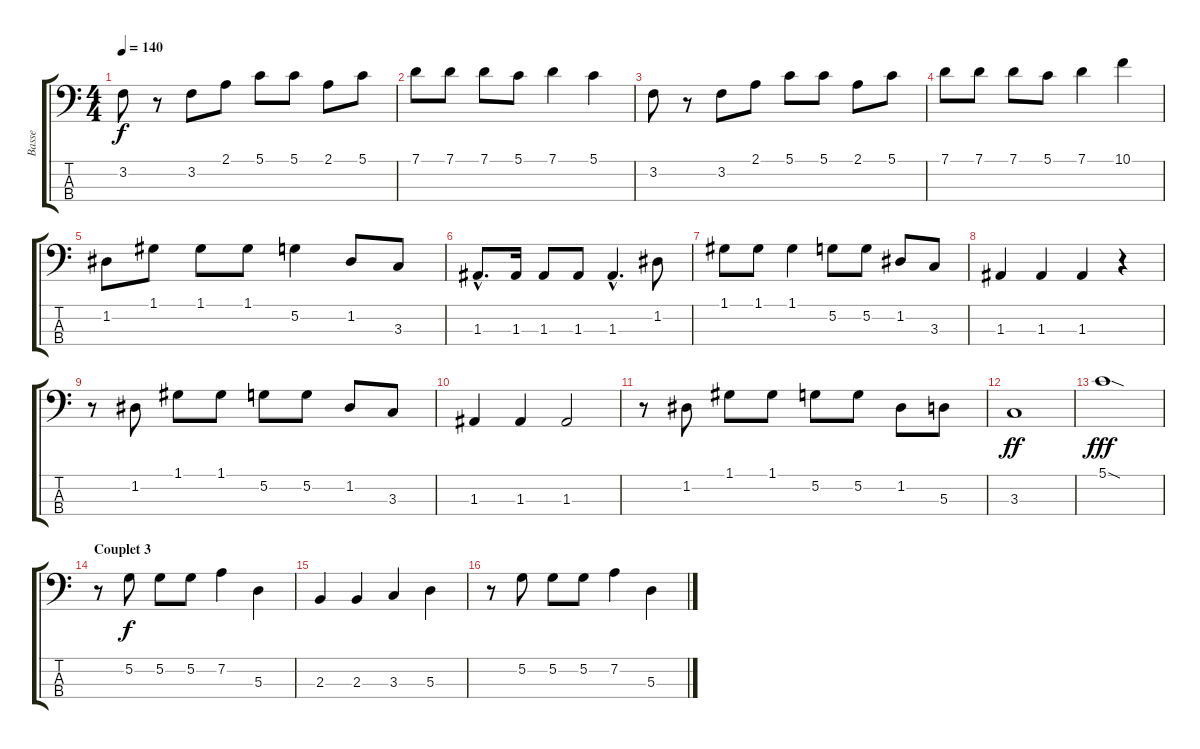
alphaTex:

\track ("Basse" "Basse") {instrument electricbasspick}
\staff {score tabs}
\tuning (G2 D2 A1 E1) {hide}
\ts (4 4)
\tempo 140
\clef f4
\ks c
3.2.8{dy f} r.8 3.2.8 2.1.8 5.1.8 5.1.8 2.1.8 5.1.8 |
7.1.8 7.1.8 7.1.8 5.1.8 7.1.4 5.1.4 |
3.2.8 r.8 3.2.8 2.1.8 5.1.8 5.1.8 2.1.8 5.1.8 |
7.1.8 7.1.8 7.1.8 5.1.8 7.1.4 10.1.4 |
1.2.8 1.1.8 1.1.8 1.1.8 5.2.4 1.2.8 3.3.8 |
1.3{hac}.8{d} 1.3.16 1.3.8 1.3.8 1.3{hac}.4{d} 1.2.8 |
1.1.8 1.1.8 1.1.4 5.2.8 5.2.8 1.2.8 3.3.8 |
1.3.4 1.3.4 1.3.4 r.4 |
r.8 1.2.8 1.1.8 1.1.8 5.2.8 5.2.8 1.2.8 3.3.8 |
1.3.4 1.3.4 1.3.2 |
r.8 1.2.8 1.1.8 1.1.8 5.2.8 5.2.8 1.2.8 5.3.8 |
3.3.1{dy ff} |
5.1{sod}.1{dy fff} |
\section ("" "Couplet 3")
r.8 5.2.8{dy f} 5.2.8 5.2.8 7.2.4 5.3.4 |
2.3.4 2.3.4 3.3.4 5.3.4 |
r.8 5.2.8 5.2.8 5.2.8 7.2.4 5.3.4
